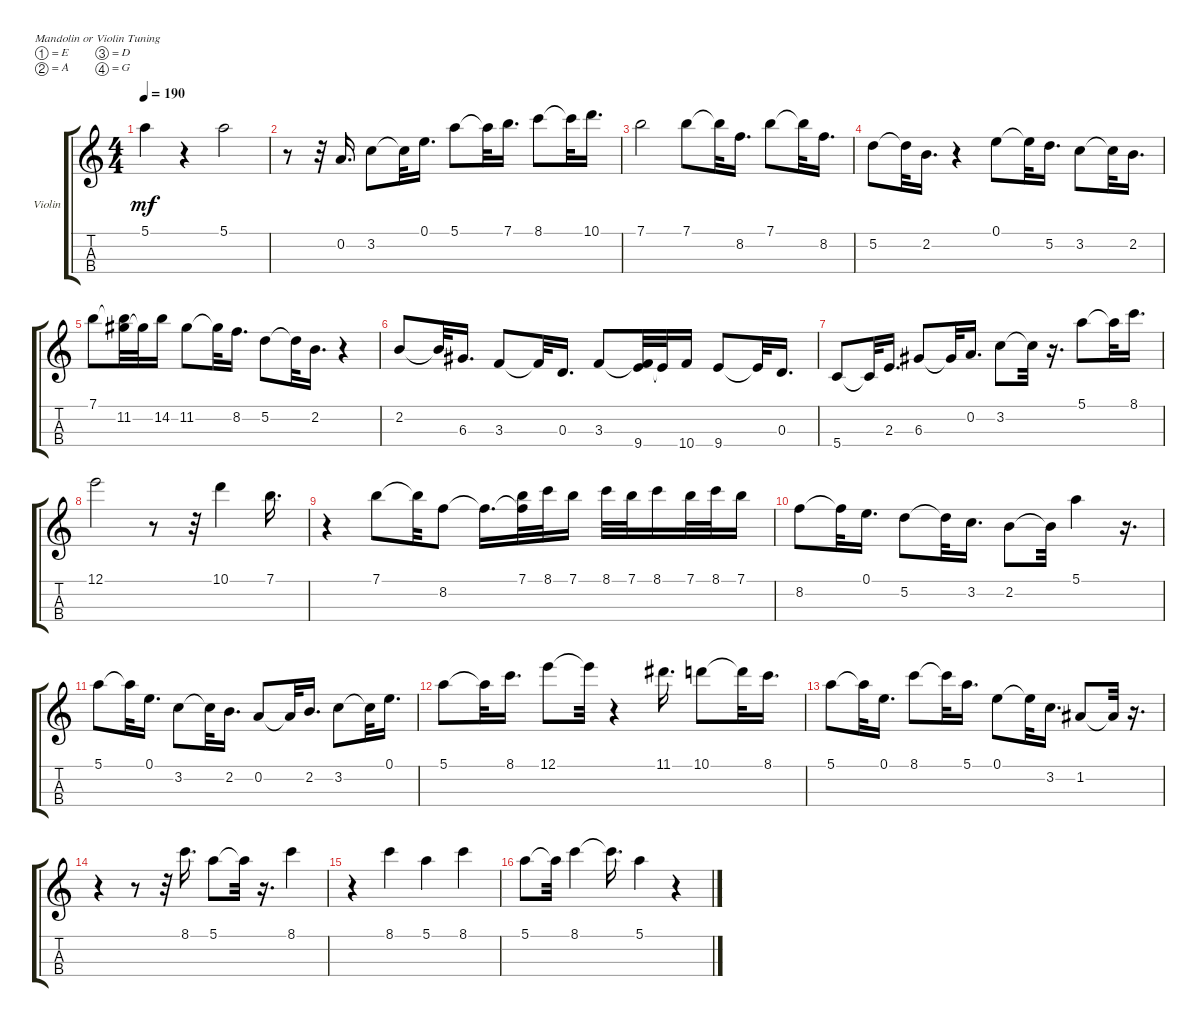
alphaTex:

\bracketExtendMode groupsimilarinstruments
\firstSystemTrackNameOrientation horizontal
\otherSystemsTrackNameOrientation horizontal
\track ("Violon (Grapelli)" "Violin") {instrument violin}
\staff {score tabs}
\tuning (E5 A4 D4 G3)
\ts (4 4)
\tempo 190
\clef g2
\ks c
5.1.4{dy mf} r.4 5.1.2 |
r.8 r.32 0.2.16{d} 3.2.8 3.2{t}.32 0.1.16{d} 5.1.8 5.1{t}.32 7.1.16{d} 8.1.8 8.1{t}.32 10.1.16{d} |
7.1.2 7.1.8 7.1{t}.32 8.2.16{d} 7.1.8 7.1{t}.32 8.2.16{d} |
5.2.8 5.2{t}.32 2.2.16{d} r.4 0.1.8 0.1{t}.32 5.2.16{d} 3.2.8 3.2{t}.32 2.2.16{d} |
7.1.8 (7.1{t} 11.2).32 11.2{t}.32 14.2.16 11.2.8 11.2{t}.32 8.2.16{d} 5.2.8 5.2{t}.32 2.2.16{d} r.4 |
2.2.8 2.2{t}.32 6.3.16{d} 3.3.8 3.3{t}.32 0.3.16{d} 3.3.8 (3.3{t} 9.4).32 9.4{t}.32 10.4.16 9.4.8 9.4{t}.32 0.3.16{d} |
5.4.8 5.4{t}.32 2.3.16{d} 6.3.8 6.3{t}.32 0.2.16{d} 3.2.8 3.2{t}.32 r.16{d} 5.1.8 5.1{t}.32 8.1.16{d} |
12.1.2 r.8 r.32 10.1.4 7.1.16{d} |
r.4 7.1.8 7.1{t}.32 8.2.8 8.2{t}.16{d} (8.2{t} 7.1).32 8.1.32 7.1.16 8.1.32 7.1.32 8.1.16 7.1.32 8.1.32 7.1.16 |
8.2.8 8.2{t}.32 0.1.16{d} 5.2.8 5.2{t}.32 3.2.16{d} 2.2.8 2.2{t}.32 5.1.4 r.16{d} |
5.1.8 5.1{t}.32 0.1.16{d} 3.2.8 3.2{t}.32 2.2.16{d} 0.2.8 0.2{t}.32 2.2.16{d} 3.2.8 3.2{t}.32 0.1.16{d} |
5.1.8 5.1{t}.32 8.1.16{d} 12.1.8 12.1{t}.32 r.4 11.1.16{d} 10.1.8 10.1{t}.32 8.1.16{d} |
5.1.8 5.1{t}.32 0.1.16{d} 8.1.8 8.1{t}.32 5.1.16{d} 0.1.8 0.1{t}.32 3.2.16{d} 1.2.8 1.2{t}.32 r.16{d} |
r.4 r.8 r.32 8.1.16{d} 5.1.8 5.1{t}.32 r.16{d} 8.1.4 |
r.4 8.1.4 5.1.4 8.1.4 |
5.1.8 5.1{t}.32 8.1.4 8.1{t}.16{d} 5.1.4 r.4
